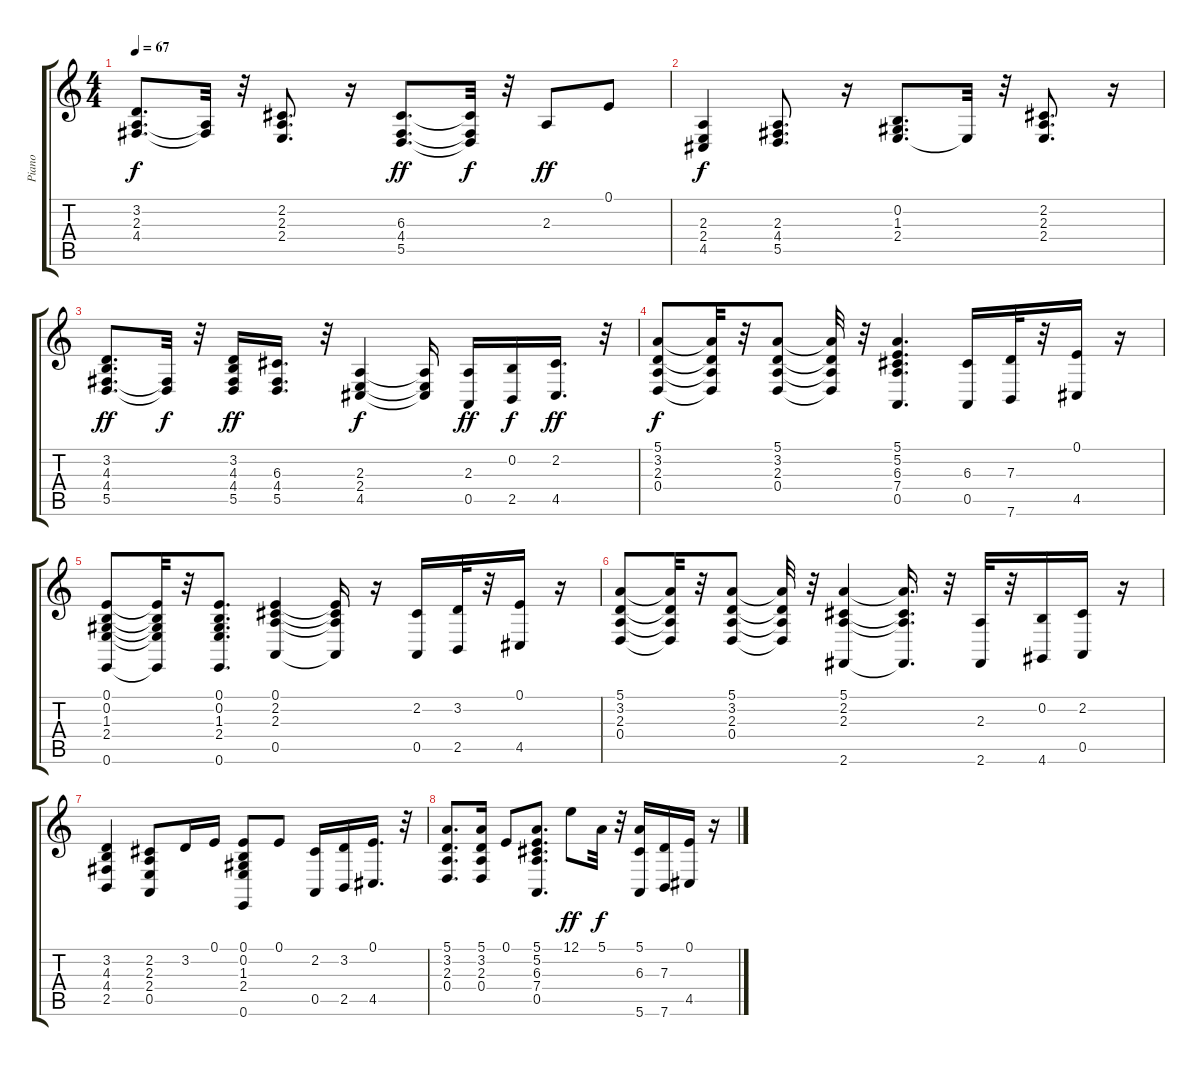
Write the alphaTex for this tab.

\track ("Piano" "Piano") {instrument acousticgrandpiano}
\staff {score tabs}
\tuning (E4 B3 G3 D3 A2 E2) {hide}
\ts (4 4)
\tempo 67
\clef g2
\ks c
(3.2 2.3 4.4).8{d dy f} (2.3{t} 4.4{t}).32 r.32 (2.2 2.3 2.4).8{d} r.16 (6.3 4.4 5.5).8{d dy ff} (6.3{t} 4.4{t} 5.5{t}).32{dy f} r.32 2.3.8{dy ff} 0.1.8 |
(2.3 2.4 4.5).4{dy f} (2.3 4.4 5.5).8{d} r.16 (0.2 1.3 2.4).8{d} 2.4{t}.32 r.32 (2.2 2.3 2.4).8{d} r.16 |
(3.2 4.3 4.4 5.5).8{d dy ff} (4.4{t} 5.5{t}).32{dy f} r.32 (3.2 4.3 4.4 5.5).16{dy ff} (6.3 4.4 5.5).16{d} r.32 (2.3 2.4 4.5).4{dy f} (2.3{t} 2.4{t} 4.5{t}).16 (2.3 0.5).16{dy ff} (0.2 2.5).16{dy f} (2.2 4.5).16{d dy ff} r.32 |
(5.1 3.2 2.3 0.4).8{dy f} (5.1{t} 3.2{t} 2.3{t} 0.4{t}).32 r.32 (5.1 3.2 2.3 0.4).8 (5.1{t} 3.2{t} 2.3{t} 0.4{t}).32 r.32 (5.1 5.2 6.3 7.4 0.5).4{d} (6.3 0.5).16 (7.3 7.6).32 r.32 (0.1 4.5).16 r.16 |
(0.1 0.2 1.3 2.4 0.6).8 (0.1{t} 0.2{t} 1.3{t} 2.4{t} 0.6{t}).32 r.32 (0.1 0.2 1.3 2.4 0.6).8{d} (0.1 2.2 2.3 0.5).4 (0.1{t} 2.2{t} 2.3{t} 0.5{t}).16 r.16 (2.2 0.5).16 (3.2 2.5).32 r.32 (0.1 4.5).16 r.16 |
(5.1 3.2 2.3 0.4).8 (5.1{t} 3.2{t} 2.3{t} 0.4{t}).32 r.32 (5.1 3.2 2.3 0.4).8 (5.1{t} 3.2{t} 2.3{t} 0.4{t}).32 r.32 (5.1 2.2 2.3 2.6).4 (5.1{t} 2.2{t} 2.3{t} 2.6{t}).16{d} r.32 (2.3 2.6).32 r.32 (0.2 4.6).16 (2.2 0.5).16 r.16 |
(3.2 4.3 4.4 2.5).4 (2.2 2.3 2.4 0.5).8 3.2.16 0.1.16 (0.1 0.2 1.3 2.4 0.6).8 0.1.8 (2.2 0.5).16 (3.2 2.5).16 (0.1 4.5).16{d} r.32 |
(5.1 3.2 2.3 0.4).8{d} (5.1 3.2 2.3 0.4).16 0.1.8 (5.1 5.2 6.3 7.4 0.5).8{d} 12.1.8{dy ff} 5.1.32{dy f} r.32 (5.1 6.3 5.6).16 (7.3 7.6).16 (0.1 4.5).16 r.16
